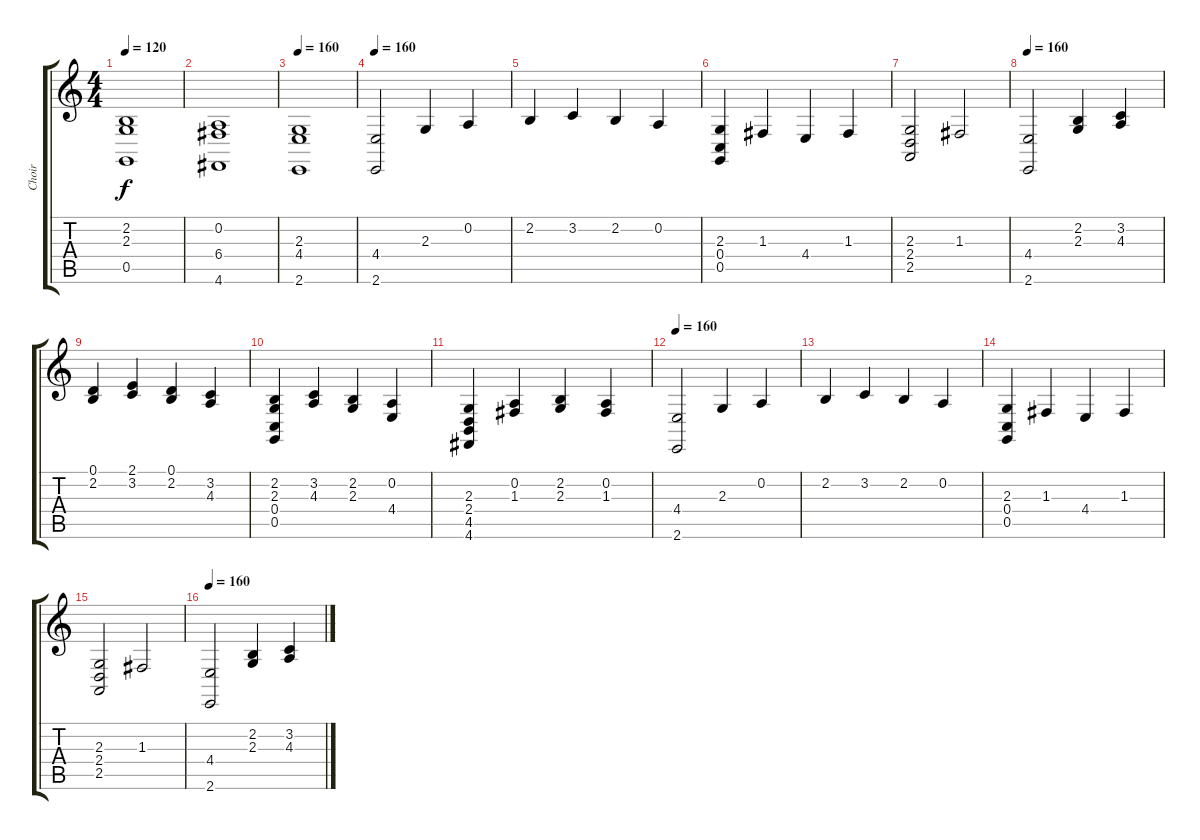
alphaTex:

\track ("Choir" "Choir") {instrument choiraahs}
\staff {score tabs}
\tuning (D4 A3 F3 C3 G2 D2) {hide}
\ts (4 4)
\tempo 120
\clef g2
\ks c
(2.2 2.3 0.5).1{dy f} |
(0.2 6.4 4.6).1 |
\tempo 160
(2.3 4.4 2.6).1 |
\tempo 160
(4.4 2.6).2{volume 13} 2.3.4 0.2.4 |
2.2.4 3.2.4 2.2.4 0.2.4 |
(2.3 0.4 0.5).4 1.3.4 4.4.4 1.3.4 |
(2.3 2.4 2.5).2 1.3.2 |
\tempo 160
(4.4 2.6).2 (2.2 2.3).4 (3.2 4.3).4 |
(0.1 2.2).4 (2.1 3.2).4 (0.1 2.2).4 (3.2 4.3).4 |
(2.2 2.3 0.4 0.5).4 (3.2 4.3).4 (2.2 2.3).4 (0.2 4.4).4 |
(2.3 2.4 4.5 4.6).4 (0.2 1.3).4 (2.2 2.3).4 (0.2 1.3).4 |
\tempo 160
(4.4 2.6).2 2.3.4 0.2.4 |
2.2.4 3.2.4 2.2.4 0.2.4 |
(2.3 0.4 0.5).4 1.3.4 4.4.4 1.3.4 |
(2.3 2.4 2.5).2 1.3.2 |
\tempo 160
(4.4 2.6).2 (2.2 2.3).4 (3.2 4.3).4
